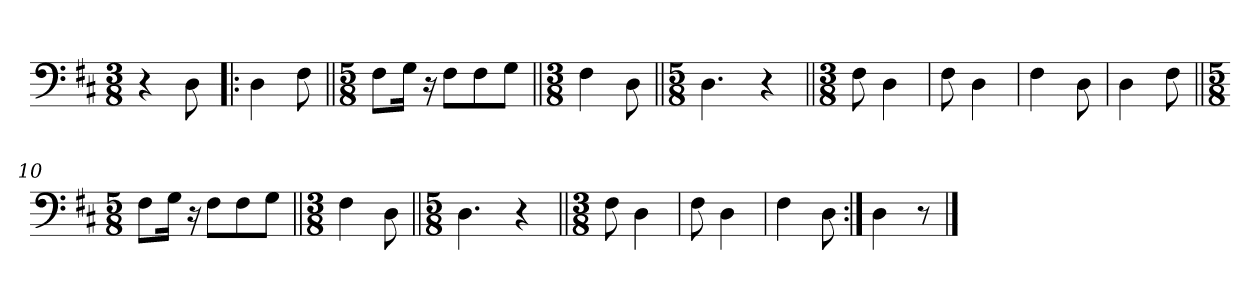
**kern
*part1
*staff1
*clefF4
*k[f#c#]
*M3/8
=1
4r
8D\
=2!|:
4D\
8F#\
=3||
*M5/8
8F#\L
16G\Jk
16r
8F#\L
8F#\
8G\J
=4||
*M3/8
4F#\
8D\
=5||
*M5/8
4.D\
4r
=6||
*M3/8
8F#\
4D\
=7
8F#\
4D\
=8
4F#\
8D\
=9
4D\
8F#\
=10||
*M5/8
8F#\L
16G\Jk
16r
8F#\L
8F#\
8G\J
=11||
*M3/8
4F#\
8D\
=12||
*M5/8
4.D\
4r
=13||
*M3/8
8F#\
4D\
=14
8F#\
4D\
=15
4F#\
8D\
=:|!
4D\
8r
==
*-
